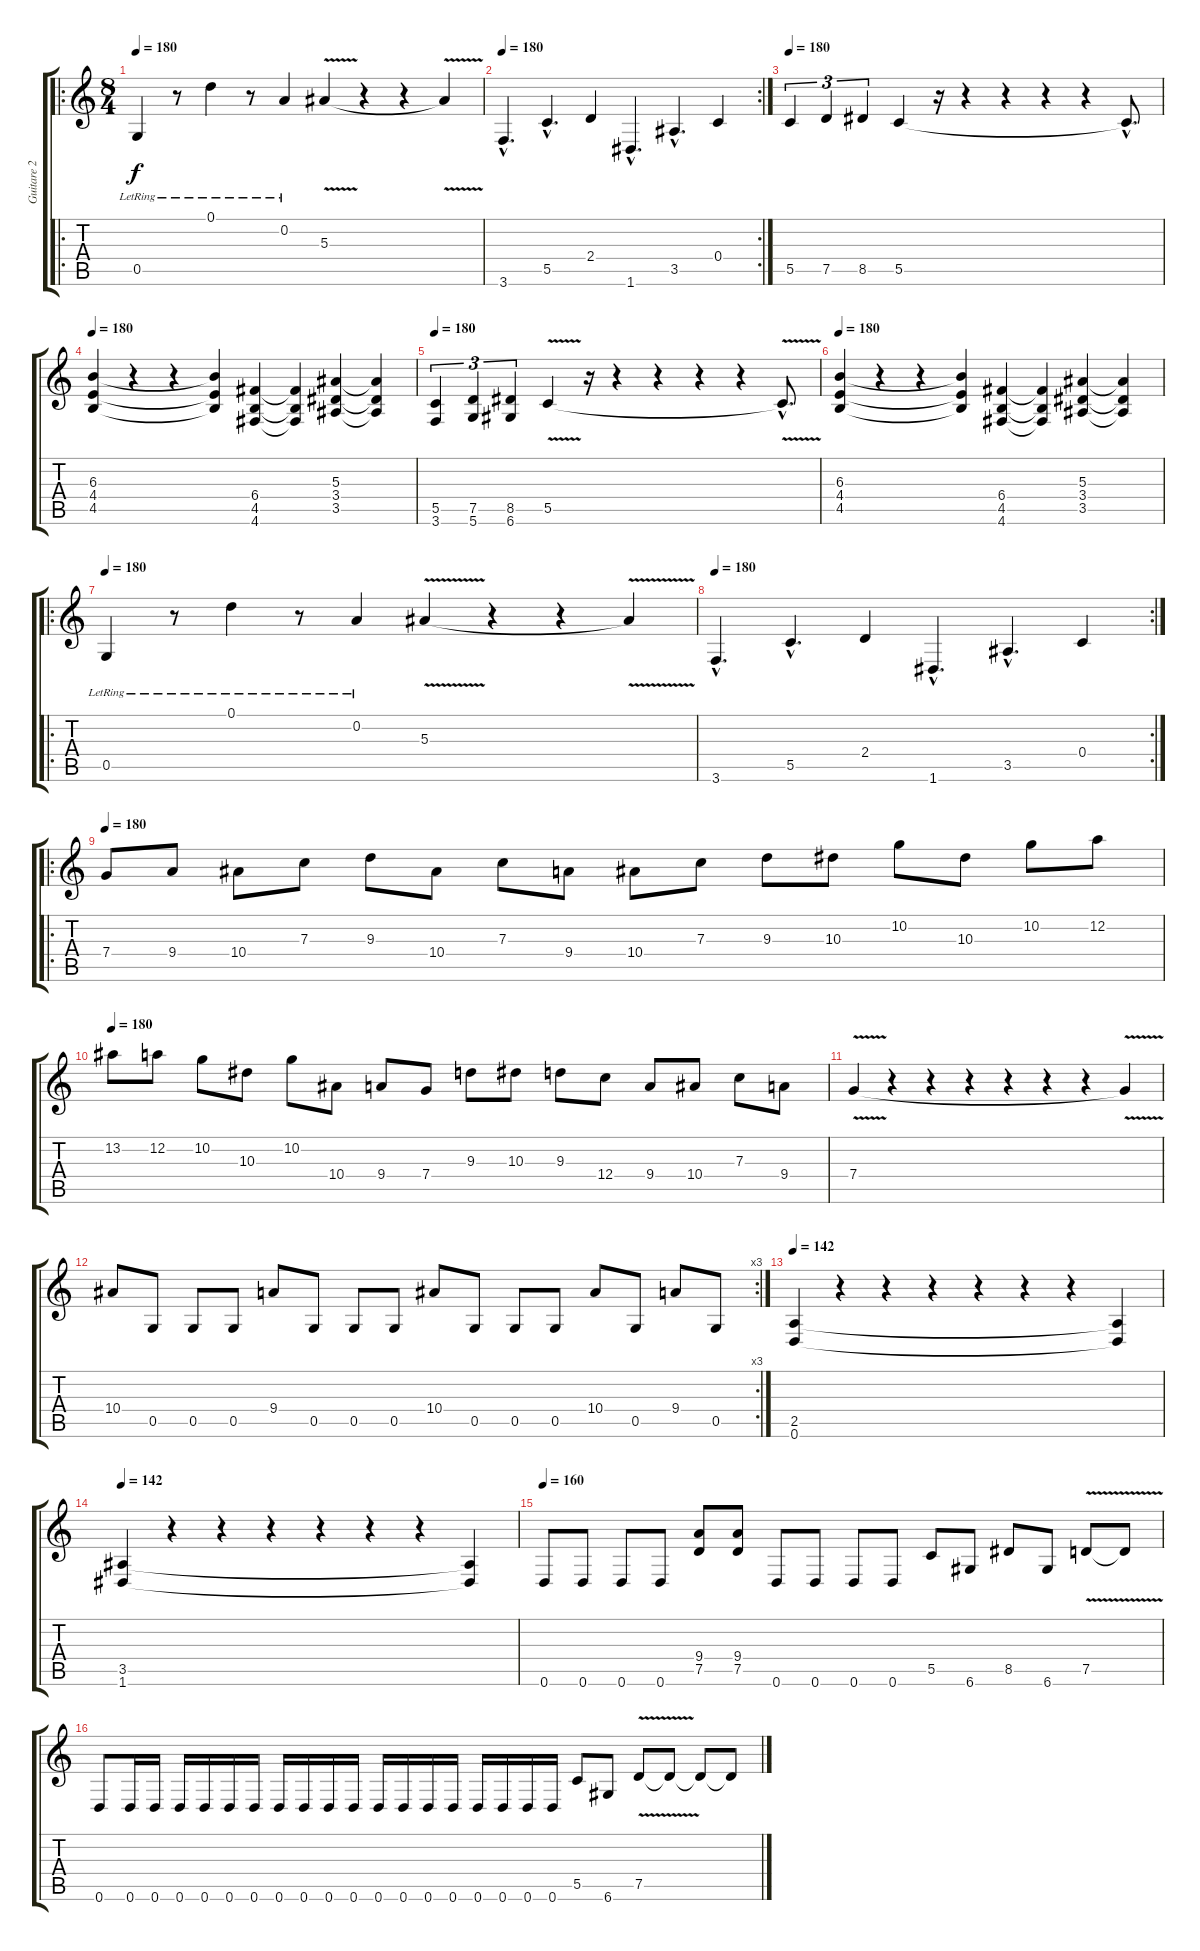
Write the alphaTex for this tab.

\track ("Guitare 2" "Guitare 2") {instrument distortionguitar}
\staff {score tabs}
\tuning (D4 A3 F3 C3 G2 D2) {hide}
\ro
\ts (8 4)
\tempo 170
\tempo 180
\clef g2
\ks c
0.5{lr}.4{dy f} r.8 0.1{lr}.4 r.8 0.2{lr}.4 5.3{v}.4 r.4 r.4 5.3{t}.4 |
\rc 2
\tempo 180
3.6{hac}.4{d} 5.5{hac}.4{d} 2.4.4 1.6{hac}.4{d} 3.5{hac}.4{d} 0.4.4 |
\tempo 180
5.5.4{tu (3 2)} 7.5.4{tu (3 2)} 8.5.4{tu (3 2)} 5.5.4 r.16 r.4 r.4 r.4 r.4 5.5{hac t}.8{d} |
\tempo 180
(6.3 4.4 4.5).4 r.4 r.4 (6.3{t} 4.4{t} 4.5{t}).4 (6.4 4.5 4.6).4 (6.4{t} 4.5{t} 4.6{t}).4 (5.3 3.4 3.5).4 (5.3{t} 3.4{t} 3.5{t}).4 |
\tempo 180
(5.5 3.6).4{tu (3 2)} (7.5 5.6).4{tu (3 2)} (8.5 6.6).4{tu (3 2)} 5.5{v}.4 r.16 r.4 r.4 r.4 r.4 5.5{hac t}.8{d} |
\tempo 180
(6.3 4.4 4.5).4 r.4 r.4 (6.3{t} 4.4{t} 4.5{t}).4 (6.4 4.5 4.6).4 (6.4{t} 4.5{t} 4.6{t}).4 (5.3 3.4 3.5).4 (5.3{t} 3.4{t} 3.5{t}).4 |
\ro
\tempo 170
\tempo 180
0.5{lr}.4 r.8 0.1{lr}.4 r.8 0.2{lr}.4 5.3{v}.4 r.4 r.4 5.3{t}.4 |
\rc 2
\tempo 180
3.6{hac}.4{d} 5.5{hac}.4{d} 2.4.4 1.6{hac}.4{d} 3.5{hac}.4{d} 0.4.4 |
\ro
\tempo 170
\tempo 180
7.4.8 9.4.8 10.4.8 7.3.8 9.3.8 10.4.8 7.3.8 9.4.8 10.4.8 7.3.8 9.3.8 10.3.8 10.2.8 10.3.8 10.2.8 12.2.8 |
\tempo 180
13.2.8 12.2.8 10.2.8 10.3.8 10.2.8 10.4.8 9.4.8 7.4.8 9.3.8 10.3.8 9.3.8 12.4.8 9.4.8 10.4.8 7.3.8 9.4.8 |
7.4{v}.4 r.4 r.4 r.4 r.4 r.4 r.4 7.4{t}.4 |
\rc 3
10.4.8 0.5.8 0.5.8 0.5.8 9.4.8 0.5.8 0.5.8 0.5.8 10.4.8 0.5.8 0.5.8 0.5.8 10.4.8 0.5.8 9.4.8 0.5.8 |
\tempo 142
(2.5 0.6).4 r.4{balance 8} r.4 r.4 r.4 r.4 r.4 (2.5{t} 0.6{t}).4 |
\tempo 142
(3.5 1.6).4 r.4 r.4 r.4 r.4 r.4 r.4 (3.5{t} 1.6{t}).4 |
\tempo 160
0.6.8 0.6.8 0.6.8 0.6.8 (9.4 7.5).8 (9.4 7.5).8 0.6.8 0.6.8 0.6.8 0.6.8 5.5.8 6.6.8 8.5.8 6.6.8 7.5{v}.8 7.5{t}.8 |
0.6.8 0.6.16 0.6.16 0.6.16 0.6.16 0.6.16 0.6.16 0.6.16 0.6.16 0.6.16 0.6.16 0.6.16 0.6.16 0.6.16 0.6.16 0.6.16 0.6.16 0.6.16 0.6.16 5.5.8 6.6.8 7.5{v}.8 7.5{t}.8 7.5{t}.8 7.5{t}.8
